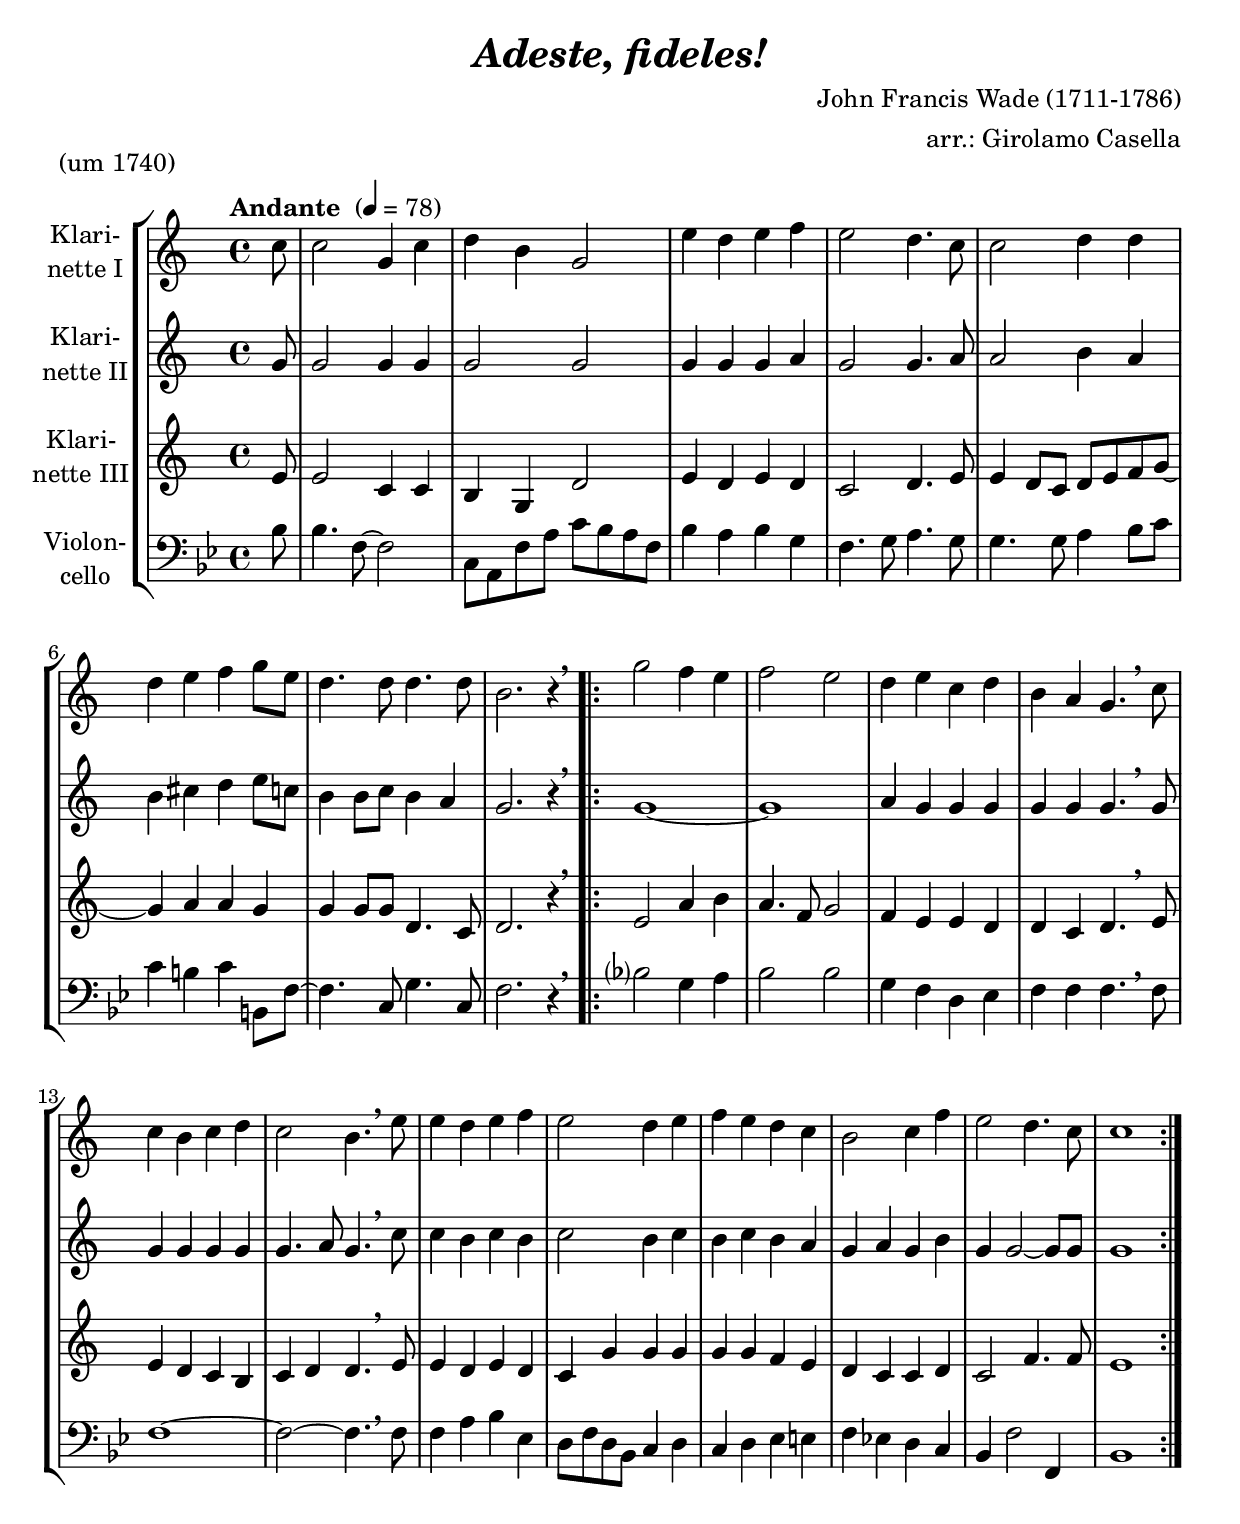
\version "2.18.2"
\include "deutsch.ly"
  
#(set-global-staff-size 21.9)

\header {
  title     = \markup \bold \italic "Adeste, fideles!"
  composer  = "John Francis Wade (1711-1786)"
  arranger  = "arr.: Girolamo Casella"
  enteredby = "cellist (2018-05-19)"
  piece     = "(um 1740)"
}

voiceconsts = {
  \key b \major
  \time 4/4
  \clef "treble"
%  \numericTimeSignature
  \compressFullBarRests
  % Set default beaming for all staves
% \set Timing.beamExceptions = #'()
% \set Timing.baseMoment     = #(ly:make-moment 1 4)
% \set Timing.beatStructure  = #'(1 1 1)
  \tempo "Andante " 4=78
}

micl = "clarinet"
mifl = "flute"
miob = "oboe"
mifh = "french horn"
misx = "tenor sax"
mist = "string ensemble 1"
miba = "cello"

va = \relative c'' {
  \voiceconsts

  \partial 8 b8
  b2 f4 b
  c a f2
  d'4 c d es
  d2 c4. b8
  b2 c4 c
  c d es f8 d

  c4. c8 c4. c8
  a2. r4 \breathe
  \repeat volta 2 {
    f'2 es4 d
    es2 d
    c4 d b c
    a g f4. \breathe b8
    b4 a b c

    b2 a4. \breathe d8
    d4 c d es
    d2 c4 d
    es d c b
    a2 b4 es
    d2 c4. b8
    b1
  }
}

vb = \relative c' {
  \voiceconsts

  \partial 8 f8
  f2 f4 f
  f2 f
  f4 f f g
  f2 f4. g8
  g2 a4 g
  a h c d8 b

  a4 a8 b a4 g
  f2. r4 \breathe
  \repeat volta 2 {
    f1~
    f
    g4 f f f
    f f f4. \breathe f8
    f4 f f f

    f4. g8 f4. \breathe b8
    b4 a b a
    b2 a4 b
    a b a g
    f g f a
    f f2~ f8 f
    f1
  }
}

vc = \relative c' {
  \voiceconsts

  \partial 8 d8
  d2 b4 b
  a f c'2
  d4 c d c
  b2 c4. d8
  d4 c8 b c d es f~
  f4 g g f

  f f8 f c4. b8
  c2. r4 \breathe
  \repeat volta 2 {
    d2 g4 a
    g4. es8 f2
    es4 d d c
    c b c4. \breathe d8

    d4 c b a
    b c c4. \breathe d8
    d4 c d c
    b f' f f
    f f es d
    c b b c
    b2 es4. es8

    d1
  }
}

vd = \relative c' {
  \voiceconsts
  \clef "bass"
  
  \partial 8 b8
  b4. f8~ f2
  c8 a f' a c b a f
  b4 a b g
  f4. g8 a4. g8
  g4. g8 a4 b8 c

  c4 h c h,8 f'~
  f4. c8 g'4. c,8
  f2. r4 \breathe
  \repeat volta 2 {
    b?2 g4 a
    b2 b
    g4 f d es
    f f f4. \breathe f8

    f1~
    f2~ f4. \breathe f8
    f4 a b es,
    d8 f d b c4 d
    c d es e
    f es! d c
    b f'2 f,4

    b1
  }
}


music = \new StaffGroup <<
      \new Staff {
	\set Staff.midiInstrument = \micl
	\set Staff.instrumentName = \markup \center-column { "Klari-" "nette I" }
	\transpose b c' { \va }
      }

      \new Staff {
	\set Staff.midiInstrument = \micl
	\set Staff.instrumentName = \markup \center-column { "Klari-" "nette II" }
	\transpose b c' { \vb }
      }

      \new Staff {
	\set Staff.midiInstrument = \micl
	\set Staff.instrumentName = \markup \center-column { "Klari-" "nette III" }
	\transpose b c' { \vc }
      }

      \new Staff {
	\set Staff.midiInstrument = \miba
	\set Staff.instrumentName = \markup \center-column { "Violon-" "cello" }
	\transpose b b { \vd }
      }
>>

\book {
  \score {
    \music
    \layout {}
  }

  \score {
    \unfoldRepeats \music

    \midi {
      \context {
        \Score
      }
    }
  }
}
